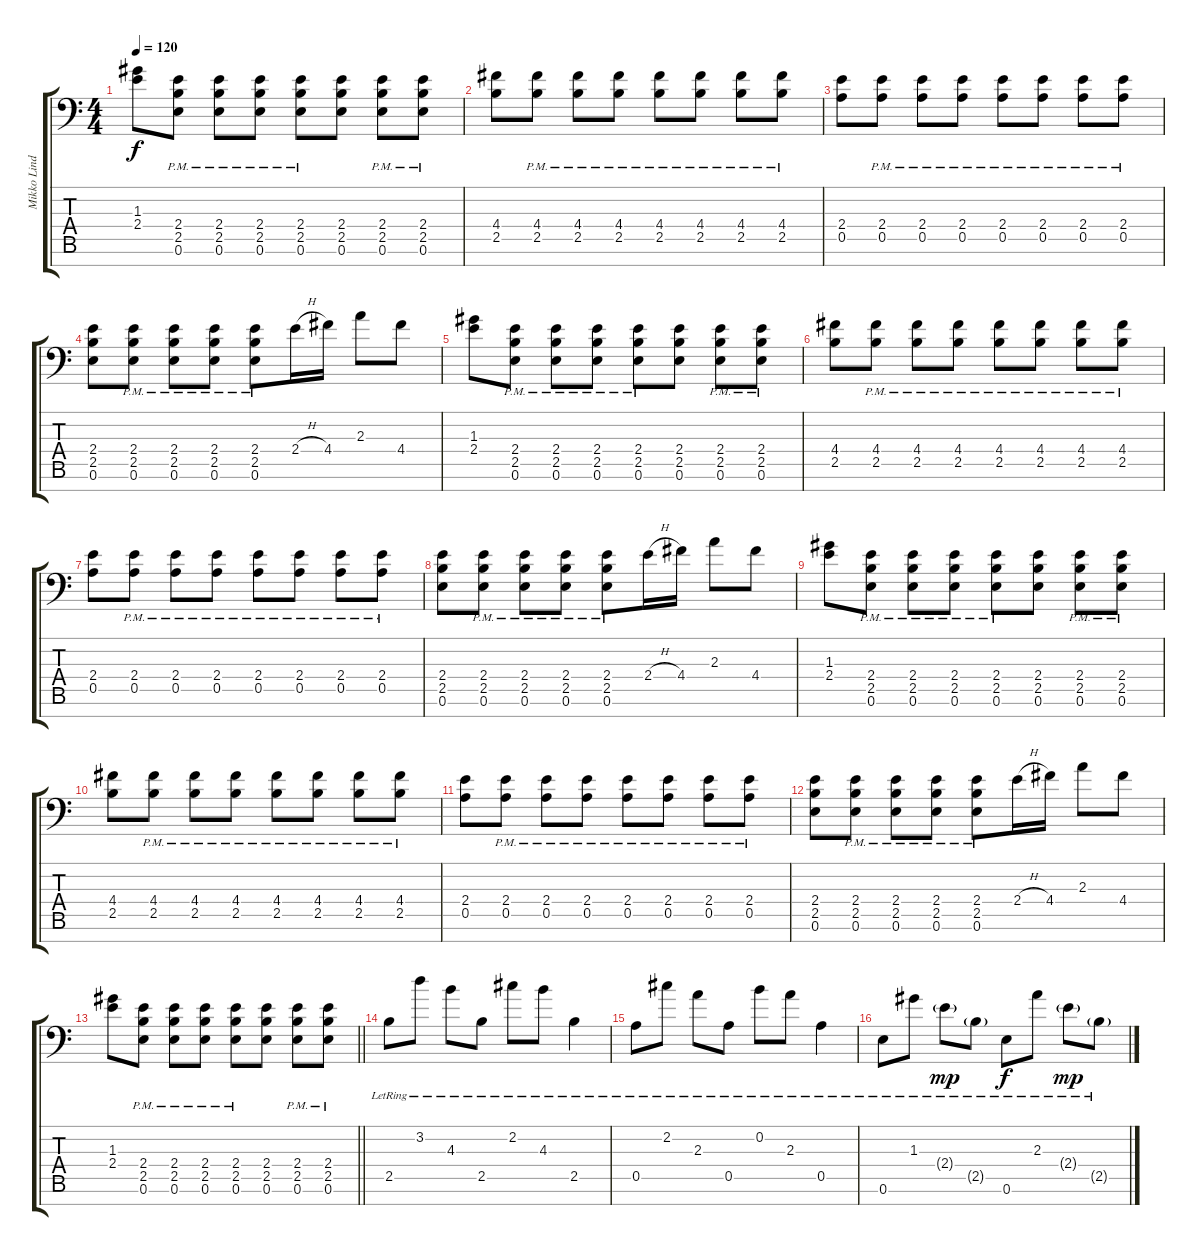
\track ("Mikko Lindström" "Mikko Lind") {instrument acousticguitarsteel}
\staff {score tabs}
\tuning (E4 B3 G3 D3 A2 E2 A1) {hide}
\ts (4 4)
\tempo 120
\clef f4
\ks c
(1.3 2.4).8{dy f} (2.4{pm} 2.5{pm} 0.6{pm}).8 (2.4{pm} 2.5{pm} 0.6{pm}).8 (2.4{pm} 2.5{pm} 0.6{pm}).8 (2.4{pm} 2.5{pm} 0.6{pm}).8 (2.4 2.5 0.6).8 (2.4{pm} 2.5{pm} 0.6{pm}).8 (2.4{pm} 2.5{pm} 0.6{pm}).8 |
(4.4 2.5).8 (4.4{pm} 2.5{pm}).8 (4.4{pm} 2.5{pm}).8 (4.4{pm} 2.5{pm}).8 (4.4{pm} 2.5{pm}).8 (4.4{pm} 2.5{pm}).8 (4.4{pm} 2.5{pm}).8 (4.4{pm} 2.5{pm}).8 |
(2.4 0.5).8 (2.4{pm} 0.5{pm}).8 (2.4{pm} 0.5{pm}).8 (2.4{pm} 0.5{pm}).8 (2.4{pm} 0.5{pm}).8 (2.4{pm} 0.5{pm}).8 (2.4{pm} 0.5{pm}).8 (2.4{pm} 0.5{pm}).8 |
(2.4 2.5 0.6).8 (2.4{pm} 2.5{pm} 0.6{pm}).8 (2.4{pm} 2.5{pm} 0.6{pm}).8 (2.4{pm} 2.5{pm} 0.6{pm}).8 (2.4{pm} 2.5{pm} 0.6{pm}).8 2.4{h}.16 4.4.16 2.3.8 4.4.8 |
(1.3 2.4).8 (2.4{pm} 2.5{pm} 0.6{pm}).8 (2.4{pm} 2.5{pm} 0.6{pm}).8 (2.4{pm} 2.5{pm} 0.6{pm}).8 (2.4{pm} 2.5{pm} 0.6{pm}).8 (2.4 2.5 0.6).8 (2.4{pm} 2.5{pm} 0.6{pm}).8 (2.4{pm} 2.5{pm} 0.6{pm}).8 |
(4.4 2.5).8 (4.4{pm} 2.5{pm}).8 (4.4{pm} 2.5{pm}).8 (4.4{pm} 2.5{pm}).8 (4.4{pm} 2.5{pm}).8 (4.4{pm} 2.5{pm}).8 (4.4{pm} 2.5{pm}).8 (4.4{pm} 2.5{pm}).8 |
(2.4 0.5).8 (2.4{pm} 0.5{pm}).8 (2.4{pm} 0.5{pm}).8 (2.4{pm} 0.5{pm}).8 (2.4{pm} 0.5{pm}).8 (2.4{pm} 0.5{pm}).8 (2.4{pm} 0.5{pm}).8 (2.4{pm} 0.5{pm}).8 |
(2.4 2.5 0.6).8 (2.4{pm} 2.5{pm} 0.6{pm}).8 (2.4{pm} 2.5{pm} 0.6{pm}).8 (2.4{pm} 2.5{pm} 0.6{pm}).8 (2.4{pm} 2.5{pm} 0.6{pm}).8 2.4{h}.16 4.4.16 2.3.8 4.4.8 |
(1.3 2.4).8 (2.4{pm} 2.5{pm} 0.6{pm}).8 (2.4{pm} 2.5{pm} 0.6{pm}).8 (2.4{pm} 2.5{pm} 0.6{pm}).8 (2.4{pm} 2.5{pm} 0.6{pm}).8 (2.4 2.5 0.6).8 (2.4{pm} 2.5{pm} 0.6{pm}).8 (2.4{pm} 2.5{pm} 0.6{pm}).8 |
(4.4 2.5).8 (4.4{pm} 2.5{pm}).8 (4.4{pm} 2.5{pm}).8 (4.4{pm} 2.5{pm}).8 (4.4{pm} 2.5{pm}).8 (4.4{pm} 2.5{pm}).8 (4.4{pm} 2.5{pm}).8 (4.4{pm} 2.5{pm}).8 |
(2.4 0.5).8 (2.4{pm} 0.5{pm}).8 (2.4{pm} 0.5{pm}).8 (2.4{pm} 0.5{pm}).8 (2.4{pm} 0.5{pm}).8 (2.4{pm} 0.5{pm}).8 (2.4{pm} 0.5{pm}).8 (2.4{pm} 0.5{pm}).8 |
(2.4 2.5 0.6).8 (2.4{pm} 2.5{pm} 0.6{pm}).8 (2.4{pm} 2.5{pm} 0.6{pm}).8 (2.4{pm} 2.5{pm} 0.6{pm}).8 (2.4{pm} 2.5{pm} 0.6{pm}).8 2.4{h}.16 4.4.16 2.3.8 4.4.8 |
\barLineRight lightlight
(1.3 2.4).8 (2.4{pm} 2.5{pm} 0.6{pm}).8 (2.4{pm} 2.5{pm} 0.6{pm}).8 (2.4{pm} 2.5{pm} 0.6{pm}).8 (2.4{pm} 2.5{pm} 0.6{pm}).8 (2.4 2.5 0.6).8 (2.4{pm} 2.5{pm} 0.6{pm}).8 (2.4{pm} 2.5{pm} 0.6{pm}).8 |
2.5{lr}.8{instrument acousticguitarsteel} 3.2{lr}.8 4.3{lr}.8 2.5{lr}.8 2.2{lr}.8 4.3{lr}.8 2.5{lr}.4 |
0.5{lr}.8 2.2{lr}.8 2.3{lr}.8 0.5{lr}.8 0.2{lr}.8 2.3{lr}.8 0.5{lr}.4 |
0.6{lr}.8 1.3{lr}.8 2.4{g lr}.8{dy mp} 2.5{g lr}.8 0.6{lr}.8{dy f} 2.3{lr}.8 2.4{g lr}.8{dy mp} 2.5{g lr}.8
